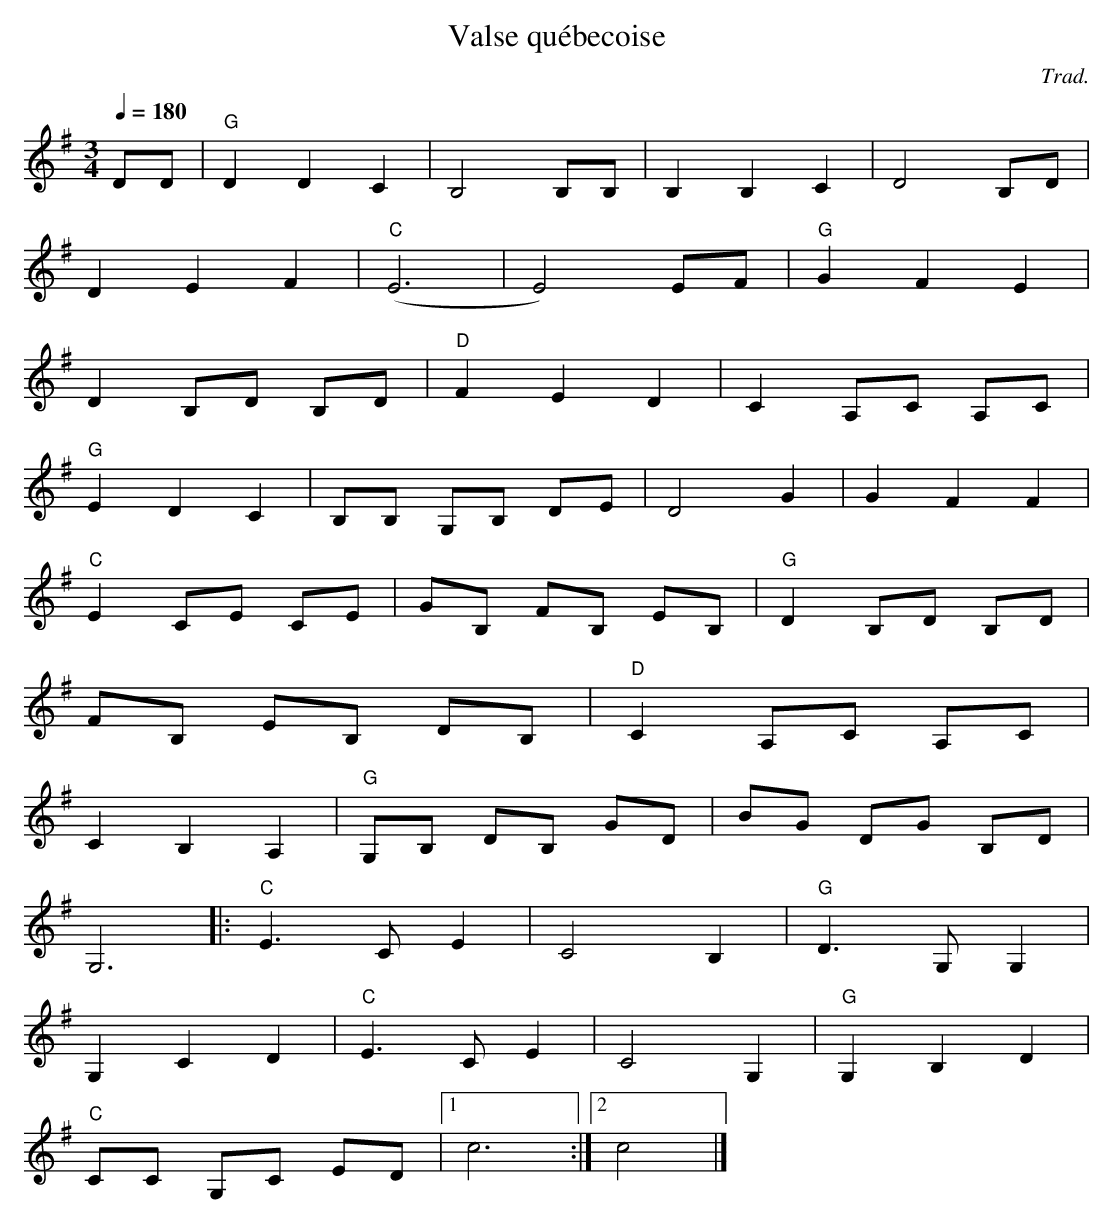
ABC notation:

X:1
T:Valse québecoise
E:12
C:Trad.
M:3/4
L:1/16
K:G
Q:1/4=180
D2D2 | "G"D4 D4 C4 | B,8 B,2B,2 | B,4 B,4 C4 | D8 B,2D2 |
D4 E4 F4 | "C"(E12 | E8) E2F2 | "G"G4 F4 E4 |
D4 B,2D2 B,2D2 | "D"F4 E4 D4 | C4 A,2C2 A,2C2 |
"G"E4 D4 C4 | B,2B,2 G,2B,2 D2E2 | D8 G4 | G4 F4 F4 |
"C"E4 C2E2 C2E2 | G2B,2 F2B,2 E2B,2 | "G"D4 B,2D2 B,2D2 |
F2B,2 E2B,2 D2B,2 | "D"C4 A,2C2 A,2C2 |
C4 B,4 A,4 | "G"G,2B,2 D2B,2 G2D2 | B2G2 D2G2 B,2D2 |
G,12 |: "C"E6C2 E4 | C8 B,4 | "G"D6G,2 G,4 |
G,4 C4 D4 | "C"E6C2 E4 | C8 G,4 | "G"G,4 B,4 D4 |
"C"C2C2 G,2C2 E2D2 |1 c12 :|2 c8 |]
